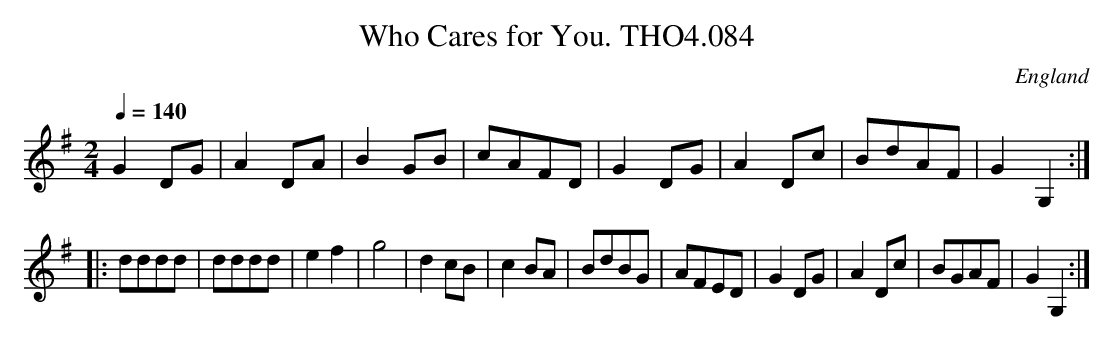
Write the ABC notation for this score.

X:1
T:Who Cares for You. THO4.084
O:England
M:2/4
L:1/8
Q:1/4=140
K:G major
G2 DG|A2 DA|B2 GB|cAFD|G2 DG|A2 Dc|BdAF|G2G,2:|
|:dddd|dddd|e2f2|g4|d2 cB|c2 BA|BdBG|AFED|G2 DG|A2 Dc|BGAF|G2G,2:|
